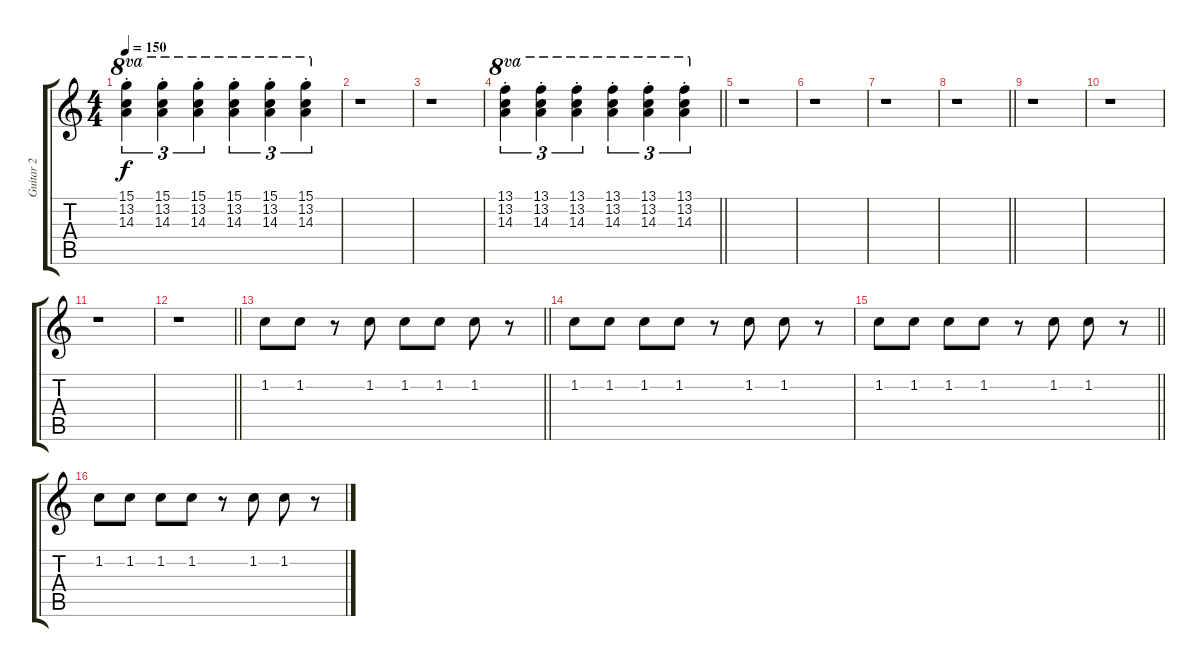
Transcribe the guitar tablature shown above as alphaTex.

\track ("Guitar 2" "Guitar 2") {instrument distortionguitar}
\staff {score tabs}
\tuning (E4 B3 G3 D3 A2 E2) {hide}
\ts (4 4)
\tempo 150
\clef g2
\ks c
(15.1{st} 13.2{st} 14.3{st}).4{tu (3 2) ot 8va dy f} (15.1{st} 13.2{st} 14.3{st}).4{tu (3 2) ot 8va} (15.1{st} 13.2{st} 14.3{st}).4{tu (3 2) ot 8va} (15.1{st} 13.2{st} 14.3{st}).4{tu (3 2) ot 8va} (15.1{st} 13.2{st} 14.3{st}).4{tu (3 2) ot 8va} (15.1{st} 13.2{st} 14.3{st}).4{tu (3 2) ot 8va} |
r.1 |
r.1 |
\barLineRight lightlight
(13.1{st} 13.2{st} 14.3{st}).4{tu (3 2) ot 8va} (13.1{st} 13.2{st} 14.3{st}).4{tu (3 2) ot 8va} (13.1{st} 13.2{st} 14.3{st}).4{tu (3 2) ot 8va} (13.1{st} 13.2{st} 14.3{st}).4{tu (3 2) ot 8va} (13.1{st} 13.2{st} 14.3{st}).4{tu (3 2) ot 8va} (13.1{st} 13.2{st} 14.3{st}).4{tu (3 2) ot 8va} |
r.1 |
r.1 |
r.1 |
\barLineRight lightlight
r.1 |
r.1 |
r.1 |
r.1 |
\barLineRight lightlight
r.1 |
\barLineRight lightlight
1.2.8 1.2.8 r.8 1.2.8 1.2.8 1.2.8 1.2.8 r.8 |
1.2.8 1.2.8 1.2.8 1.2.8 r.8 1.2.8 1.2.8 r.8 |
\barLineRight lightlight
1.2.8 1.2.8 1.2.8 1.2.8 r.8 1.2.8 1.2.8 r.8 |
1.2.8 1.2.8 1.2.8 1.2.8 r.8 1.2.8 1.2.8 r.8
